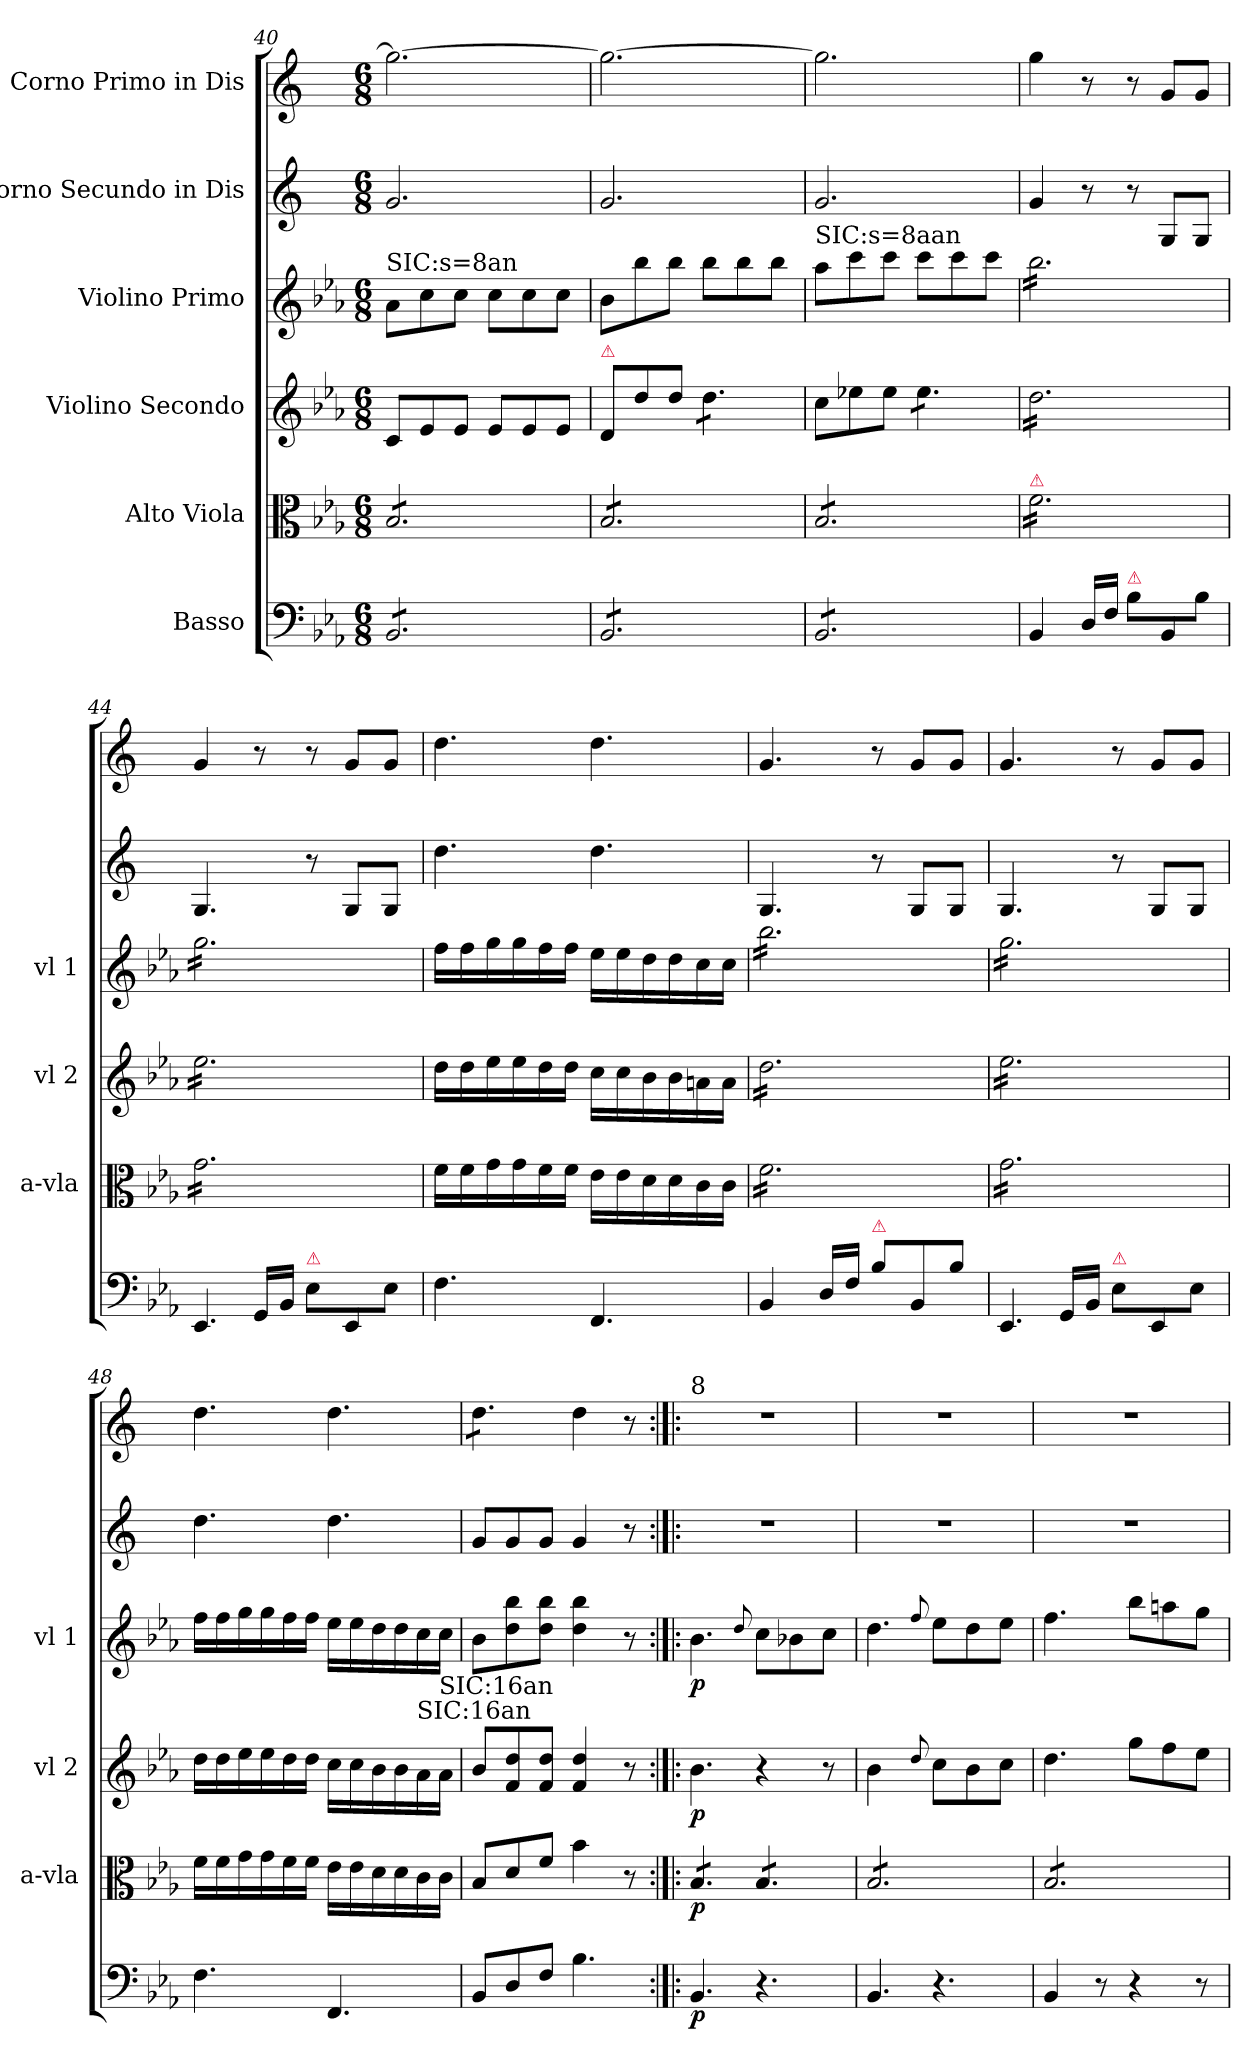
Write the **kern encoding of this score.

**kern	**dynam	**kern	**dynam	**kern	**dynam	**kern	**dynam	**kern	**dynam	**kern	**dynam
*part6	*part6	*part5	*part5	*part4	*part4	*part3	*part3	*part2	*part2	*part1	*part1
*staff6	*staff6	*staff5	*staff5	*staff4	*staff4	*staff3	*staff3	*staff2	*staff2	*staff1	*staff1
*I"Basso	*	*I"Alto Viola	*	*I"Violino Secondo	*	*I"Violino Primo	*	*I"Corno Secundo in Dis	*	*I"Corno Primo in Dis	*
*	*	*I'a-vla	*	*I'vl 2	*	*I'vl 1	*	*	*	*	*
*clefF4	*	*clefC3	*	*clefG2	*	*clefG2	*	*clefG2	*	*clefG2	*
*	*	*	*	*	*	*	*	*ITrd5c9	*	*ITrd5c9	*
*k[b-e-a-]	*	*k[b-e-a-]	*	*k[b-e-a-]	*	*k[b-e-a-]	*	*k[b-e-a-]	*	*k[b-e-a-]	*
*E-:	*	*E-:	*	*E-:	*	*E-:	*	*E-:	*	*E-:	*
*M6/8	*	*M6/8	*	*M6/8	*	*M6/8	*	*M6/8	*	*M6/8	*
=40	=40	=40	=40	=40	=40	=40	=40	=40	=40	=40	=40
!	!	!	!	!	!	!LO:TX:a:t=SIC&colon;s=8an	!	!	!	!	!
*tremolo	*	*	*	*	*	*	*	*	*	*	*
*	*	*tremolo	*	*	*	*	*	*	*	*	*
8BB-/L	.	8B-/L	.	8c/L	.	8a-\L	.	2.B-/	.	2.b-\_	.
8BB-/	.	8B-/	.	8e-/	.	8cc\	.	.	.	.	.
8BB-/	.	8B-/	.	8e-/J	.	8cc\J	.	.	.	.	.
8BB-/	.	8B-/	.	8e-/L	.	8cc\L	.	.	.	.	.
8BB-/	.	8B-/	.	8e-/	.	8cc\	.	.	.	.	.
8BB-/J	.	8B-/J	.	8e-/J	.	8cc\J	.	.	.	.	.
=41	=41	=41	=41	=41	=41	=41	=41	=41	=41	=41	=41
!	!	!	!	!LO:TX:a:color=crimson:t=⚠	!	!	!	!	!	!	!
!	!LO:DY:b	!	!LO:DY:b	!	!	!	!	!	!LO:DY:b	!	!
8BB-/L	for	8B-/L	rin for	8d/L	.	8b-\L	.	2.B-/	for	2.b-\_	.
!	!	!	!	!	!	!	!LO:DY:b	!	!	!	!
8BB-/	.	8B-/	.	8dd/	.	8bb-\	for	.	.	.	.
8BB-/	.	8B-/	.	8dd/J	.	8bb-\J	.	.	.	.	.
!	!	!	!	!	!LO:DY:b	!	!	!	!	!	!
*	*	*	*	*tremolo	*	*	*	*	*	*	*
8BB-/	.	8B-/	.	8dd\L	rin for	8bb-\L	.	.	.	.	.
8BB-/	.	8B-/	.	8dd\	.	8bb-\	.	.	.	.	.
8BB-/J	.	8B-/J	.	8dd\J	.	8bb-\J	.	.	.	.	.
*	*	*	*	*Xtremolo	*	*	*	*	*	*	*
=42	=42	=42	=42	=42	=42	=42	=42	=42	=42	=42	=42
!	!	!	!	!	!	!LO:TX:a:t=SIC&colon;s=8aan	!	!	!	!	!
8BB-/L	.	8B-/L	.	8cc\L	.	8aa-\L	.	2.B-/	.	2.b-\]	.
8BB-/	.	8B-/	.	8ee-X\	.	8ccc\	.	.	.	.	.
8BB-/	.	8B-/	.	8ee-\J	.	8ccc\J	.	.	.	.	.
*	*	*	*	*tremolo	*	*	*	*	*	*	*
8BB-/	.	8B-/	.	8ee-\L	.	8ccc\L	.	.	.	.	.
8BB-/	.	8B-/	.	8ee-\	.	8ccc\	.	.	.	.	.
8BB-/J	.	8B-/J	.	8ee-\J	.	8ccc\J	.	.	.	.	.
*Xtremolo	*	*	*	*	*	*	*	*	*	*	*
=43	=43	=43	=43	=43	=43	=43	=43	=43	=43	=43	=43
!	!	!LO:TX:a:color=crimson:t=⚠	!	!	!	!	!	!	!	!	!
!	!LO:DY:b	!	!LO:DY:b	!	!LO:DY:b	!	!LO:DY:b	!	!	!	!
*	*	*	*	*	*	*tremolo	*	*	*	*	*
4BB-/	for	16f\LL	ffor	16dd\LL	ffor	16bb-\LL	ffor	4B-/	.	4b-\	.
.	.	16f\	.	16dd\	.	16bb-\	.	.	.	.	.
.	.	16f\	.	16dd\	.	16bb-\	.	.	.	.	.
.	.	16f\	.	16dd\	.	16bb-\	.	.	.	.	.
16D/LL	.	16f\	.	16dd\	.	16bb-\	.	8r	.	8r	.
16F/JJ	.	16f\	.	16dd\	.	16bb-\	.	.	.	.	.
!LO:TX:a:color=crimson:t=⚠	!	!	!	!	!	!	!	!	!	!	!
8B-\L	.	16f\	.	16dd\	.	16bb-\	.	8r	.	8r	.
.	.	16f\	.	16dd\	.	16bb-\	.	.	.	.	.
!	!	!	!	!	!	!	!	!	!	!	!LO:DY:b
8BB-/	.	16f\	.	16dd\	.	16bb-\	.	8BB-/L	.	8B-/L	for
.	.	16f\	.	16dd\	.	16bb-\	.	.	.	.	.
8B-\J	.	16f\	.	16dd\	.	16bb-\	.	8BB-/J	.	8B-/J	.
.	.	16f\JJ	.	16dd\JJ	.	16bb-\JJ	.	.	.	.	.
=44	=44	=44	=44	=44	=44	=44	=44	=44	=44	=44	=44
!LO:N:vis=4.	!	!	!	!	!	!	!	!	!	!	!
4EE-/	.	16g\LL	.	16ee-\LL	.	16gg\LL	.	4.BB-/	.	4B-/	.
.	.	16g\	.	16ee-\	.	16gg\	.	.	.	.	.
.	.	16g\	.	16ee-\	.	16gg\	.	.	.	.	.
.	.	16g\	.	16ee-\	.	16gg\	.	.	.	.	.
16GG/LL	.	16g\	.	16ee-\	.	16gg\	.	.	.	8r	.
16BB-/JJ	.	16g\	.	16ee-\	.	16gg\	.	.	.	.	.
!LO:TX:a:color=crimson:t=⚠	!	!	!	!	!	!	!	!	!	!	!
8E-\L	.	16g\	.	16ee-\	.	16gg\	.	8r	.	8r	.
.	.	16g\	.	16ee-\	.	16gg\	.	.	.	.	.
8EE-/	.	16g\	.	16ee-\	.	16gg\	.	8BB-/L	.	8B-/L	.
.	.	16g\	.	16ee-\	.	16gg\	.	.	.	.	.
8E-\J	.	16g\	.	16ee-\	.	16gg\	.	8BB-/J	.	8B-/J	.
.	.	16g\JJ	.	16ee-\JJ	.	16gg\JJ	.	.	.	.	.
*	*	*	*	*	*	*Xtremolo	*	*	*	*	*
*	*	*	*	*Xtremolo	*	*	*	*	*	*	*
*	*	*Xtremolo	*	*	*	*	*	*	*	*	*
=45	=45	=45	=45	=45	=45	=45	=45	=45	=45	=45	=45
4.F\	.	16f\LL	.	16dd\LL	.	16ff\LL	.	4.f\	.	4.f\	.
.	.	16f\	.	16dd\	.	16ff\	.	.	.	.	.
.	.	16g\	.	16ee-\	.	16gg\	.	.	.	.	.
.	.	16g\	.	16ee-\	.	16gg\	.	.	.	.	.
.	.	16f\	.	16dd\	.	16ff\	.	.	.	.	.
.	.	16f\JJ	.	16dd\JJ	.	16ff\JJ	.	.	.	.	.
4.FF/	.	16e-\LL	.	16cc\LL	.	16ee-\LL	.	4.f\	.	4.f\	.
.	.	16e-\	.	16cc\	.	16ee-\	.	.	.	.	.
.	.	16d\	.	16b-\	.	16dd\	.	.	.	.	.
.	.	16d\	.	16b-\	.	16dd\	.	.	.	.	.
.	.	16c\	.	16an\	.	16cc\	.	.	.	.	.
.	.	16c\JJ	.	16a\JJ	.	16cc\JJ	.	.	.	.	.
=46	=46	=46	=46	=46	=46	=46	=46	=46	=46	=46	=46
*	*	*tremolo	*	*	*	*	*	*	*	*	*
*	*	*	*	*tremolo	*	*	*	*	*	*	*
*	*	*	*	*	*	*tremolo	*	*	*	*	*
4BB-/	.	16f\LL	.	16dd\LL	.	16bb-\LL	.	4.BB-/	.	4.B-/	.
.	.	16f\	.	16dd\	.	16bb-\	.	.	.	.	.
.	.	16f\	.	16dd\	.	16bb-\	.	.	.	.	.
.	.	16f\	.	16dd\	.	16bb-\	.	.	.	.	.
16D/LL	.	16f\	.	16dd\	.	16bb-\	.	.	.	.	.
16F/JJ	.	16f\	.	16dd\	.	16bb-\	.	.	.	.	.
!LO:TX:a:color=crimson:t=⚠	!	!	!	!	!	!	!	!	!	!	!
8B-/L	.	16f\	.	16dd\	.	16bb-\	.	8r	.	8r	.
.	.	16f\	.	16dd\	.	16bb-\	.	.	.	.	.
8BB-\	.	16f\	.	16dd\	.	16bb-\	.	8BB-/L	.	8B-/L	.
.	.	16f\	.	16dd\	.	16bb-\	.	.	.	.	.
8B-/J	.	16f\	.	16dd\	.	16bb-\	.	8BB-/J	.	8B-/J	.
.	.	16f\JJ	.	16dd\JJ	.	16bb-\JJ	.	.	.	.	.
=47	=47	=47	=47	=47	=47	=47	=47	=47	=47	=47	=47
!LO:N:vis=4.	!	!	!	!	!	!	!	!	!	!	!
4EE-/	.	16g\LL	.	16ee-\LL	.	16gg\LL	.	4.BB-/	.	4.B-/	.
.	.	16g\	.	16ee-\	.	16gg\	.	.	.	.	.
.	.	16g\	.	16ee-\	.	16gg\	.	.	.	.	.
.	.	16g\	.	16ee-\	.	16gg\	.	.	.	.	.
16GG/LL	.	16g\	.	16ee-\	.	16gg\	.	.	.	.	.
16BB-/JJ	.	16g\	.	16ee-\	.	16gg\	.	.	.	.	.
!LO:TX:a:color=crimson:t=⚠	!	!	!	!	!	!	!	!	!	!	!
8E-\L	.	16g\	.	16ee-\	.	16gg\	.	8r	.	8r	.
.	.	16g\	.	16ee-\	.	16gg\	.	.	.	.	.
8EE-/	.	16g\	.	16ee-\	.	16gg\	.	8BB-/L	.	8B-/L	.
.	.	16g\	.	16ee-\	.	16gg\	.	.	.	.	.
8E-\J	.	16g\	.	16ee-\	.	16gg\	.	8BB-/J	.	8B-/J	.
.	.	16g\JJ	.	16ee-\JJ	.	16gg\JJ	.	.	.	.	.
*	*	*	*	*	*	*Xtremolo	*	*	*	*	*
*	*	*	*	*Xtremolo	*	*	*	*	*	*	*
*	*	*Xtremolo	*	*	*	*	*	*	*	*	*
=48	=48	=48	=48	=48	=48	=48	=48	=48	=48	=48	=48
4.F\	.	16f\LL	.	16dd\LL	.	16ff\LL	.	4.f\	.	4.f\	.
.	.	16f\	.	16dd\	.	16ff\	.	.	.	.	.
.	.	16g\	.	16ee-\	.	16gg\	.	.	.	.	.
.	.	16g\	.	16ee-\	.	16gg\	.	.	.	.	.
.	.	16f\	.	16dd\	.	16ff\	.	.	.	.	.
.	.	16f\JJ	.	16dd\JJ	.	16ff\JJ	.	.	.	.	.
4.FF/	.	16e-\LL	.	16cc\LL	.	16ee-\LL	.	4.f\	.	4.f\	.
.	.	16e-\	.	16cc\	.	16ee-\	.	.	.	.	.
.	.	16d\	.	16b-\	.	16dd\	.	.	.	.	.
.	.	16d\	.	16b-\	.	16dd\	.	.	.	.	.
!	!	!	!	!LO:TX:a:t=SIC&colon;16an	!	!	!	!	!	!	!
.	.	16c\	.	16a-\	.	16cc\	.	.	.	.	.
!	!	!	!	!LO:TX:a:t=SIC&colon;16an	!	!	!	!	!	!	!
.	.	16c\JJ	.	16a-\JJ	.	16cc\JJ	.	.	.	.	.
=49	=49	=49	=49	=49	=49	=49	=49	=49	=49	=49	=49
*	*	*	*	*	*	*	*	*	*	*tremolo	*
8BB-/L	.	8B-/L	.	8b-/L	.	8b-\L	.	8B-/L	.	8f\L	.
8D/	.	8d/	.	8f/ 8dd/	.	8dd\ 8bb-\	.	8B-/	.	8f\	.
8F/J	.	8f/J	.	8f/ 8dd/J	.	8dd\ 8bb-\J	.	8B-/J	.	8f\J	.
*	*	*	*	*	*	*	*	*	*	*Xtremolo	*
4.B-\	.	4b-\	.	4f/ 4dd/	.	4dd\ 4bb-\	.	4B-/	.	4f\	.
.	.	8r	.	8r	.	8r	.	8r	.	8r	.
=50:|!|:	=50:|!|:	=50:|!|:	=50:|!|:	=50:|!|:	=50:|!|:	=50:|!|:	=50:|!|:	=50:|!|:	=50:|!|:	=50:|!|:	=50:|!|:
!	!	!	!	!	!	!	!	!	!	!LO:TX:a:t=8	!
*	*	*tremolo	*	*	*	*	*	*	*	*	*
4.BB-/	p	8B-/L	p	4.b-\	p	4.b-\	p	2.r	.	2.r	.
.	.	8B-/	.	.	.	.	.	.	.	.	.
.	.	8B-/J	.	.	.	.	.	.	.	.	.
.	.	.	.	.	.	8qqdd/	.	.	.	.	.
4.r	.	8B-/L	.	4r	.	8cc\L	.	.	.	.	.
.	.	8B-/	.	.	.	8b-X\	.	.	.	.	.
.	.	8B-/J	.	8r	.	8cc\J	.	.	.	.	.
=51	=51	=51	=51	=51	=51	=51	=51	=51	=51	=51	=51
!	!	!	!	!LO:N:vis=4	!	!	!	!	!	!	!
4.BB-/	.	8B-/L	.	4.b-\	.	4.dd\	.	2.r	.	2.r	.
.	.	8B-/	.	.	.	.	.	.	.	.	.
.	.	8B-/	.	.	.	.	.	.	.	.	.
.	.	.	.	8qqdd/	.	8qqff/	.	.	.	.	.
4.r	.	8B-/	.	8cc\L	.	8ee-\L	.	.	.	.	.
.	.	8B-/	.	8b-\	.	8dd\	.	.	.	.	.
.	.	8B-/J	.	8cc\J	.	8ee-\J	.	.	.	.	.
=52	=52	=52	=52	=52	=52	=52	=52	=52	=52	=52	=52
4BB-/	.	8B-/L	.	4.dd\	.	4.ff\	.	2.r	.	2.r	.
.	.	8B-/	.	.	.	.	.	.	.	.	.
8r	.	8B-/	.	.	.	.	.	.	.	.	.
4r	.	8B-/	.	8gg\L	.	8bb-\L	.	.	.	.	.
.	.	8B-/	.	8ff\	.	8aan\	.	.	.	.	.
8r	.	8B-/J	.	8ee-\J	.	8gg\J	.	.	.	.	.
*	*	*Xtremolo	*	*	*	*	*	*	*	*	*
=	=	=	=	=	=	=	=	=	=	=	=
*-	*-	*-	*-	*-	*-	*-	*-	*-	*-	*-	*-
